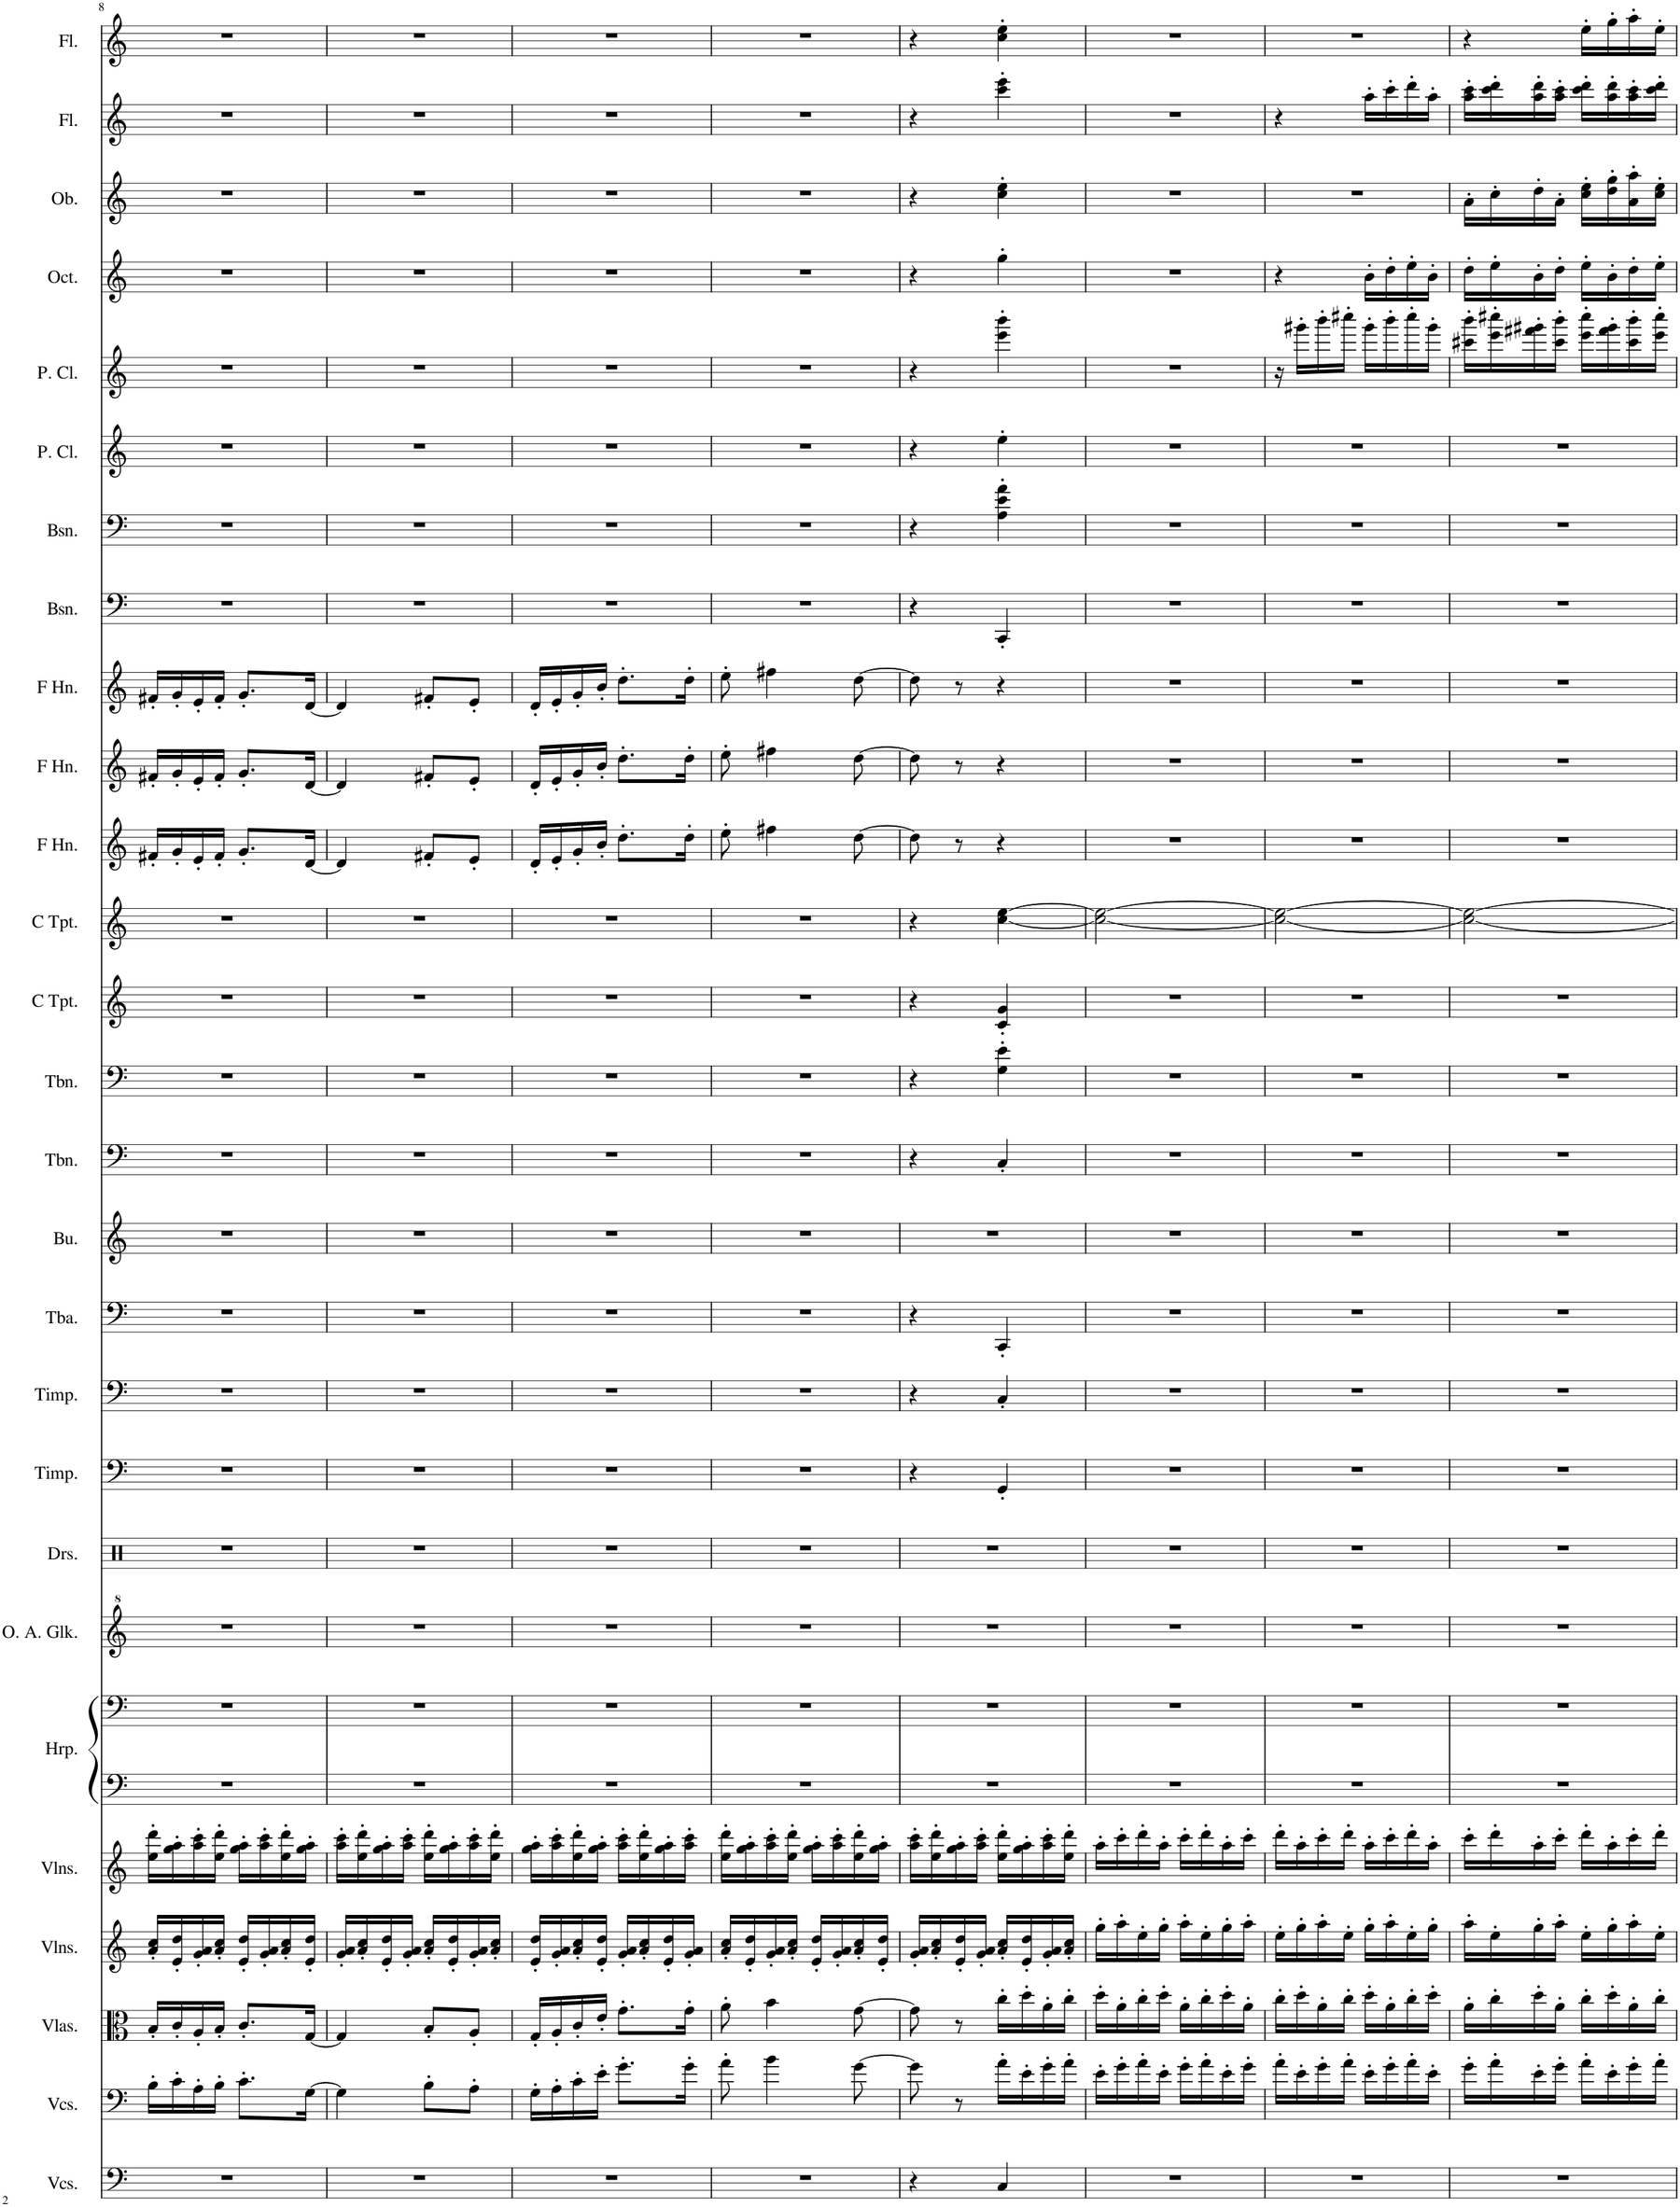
**kern	**kern	**kern	**kern	**kern	**kern	**kern	**kern	**kern	**kern	**kern	**kern	**kern	**kern	**kern	**kern	**kern	**kern	**kern	**kern	**kern	**kern	**kern	**kern	**kern	**kern	**kern	**kern
*part27	*part26	*part25	*part24	*part23	*part22	*part22	*part21	*part20	*part19	*part18	*part17	*part16	*part15	*part14	*part13	*part12	*part11	*part10	*part9	*part8	*part7	*part6	*part5	*part4	*part3	*part2	*part1
*staff28	*staff27	*staff26	*staff25	*staff24	*staff23	*staff22	*staff21	*staff20	*staff19	*staff18	*staff17	*staff16	*staff15	*staff14	*staff13	*staff12	*staff11	*staff10	*staff9	*staff8	*staff7	*staff6	*staff5	*staff4	*staff3	*staff2	*staff1
*I"Violoncellos, Doublebasses	*I"Violoncellos, Cellos	*I"Violas, Violas	*I"Violins, 2nd Violins	*I"Violins, 1st Violins	*I"Harp, Harp 1	*	*I"Orff Alto Glockenspiel, Glockenspiel	*I"Drumset, Percussion (General MIDI Map)	*I"Timpani, Timpani II	*I"Timpani, Timpani I	*I"Tuba, Bass Tuba	*I"Bugle, Tenor Tuba in Bb	*I"Trombone, Bass Trombone	*I"Trombone, Tenor Trombone	*I"C Trumpet, Trumpets III IV	*I"C Trumpet, Trumpets I II	*I"Horn in F, Horns in F  V  VI	*I"Horn in F, Horns in F III IV	*I"Horn in F, Horns in F  I  II	*I"Bassoon, DoubleBassoon	*I"Bassoon, Bassoons	*I"Piccolo Clarinet, BassClarinets in Bb	*I"Piccolo Clarinet, Clarinets in Bb	*I"Octavin, English Horn	*I"Oboe, Oboe	*I"Flute, Flutes	*I"Flute, Piccolos
*I'Vcs.	*I'Vcs.	*I'Vlas.	*I'Vlns.	*I'Vlns.	*I'Hrp.	*	*I'O. A. Glk.	*I'Drs.	*I'Timp.	*I'Timp.	*I'Tba.	*I'Bu.	*I'Tbn.	*I'Tbn.	*I'C Tpt.	*I'C Tpt.	*I'F Hn.	*I'F Hn.	*I'F Hn.	*I'Bsn.	*I'Bsn.	*I'P. Cl.	*I'P. Cl.	*I'Oct.	*I'Ob.	*I'Fl.	*I'Fl.
!!LO:PB:g=z
*clefF4	*clefF4	*clefC3	*clefG2	*clefG2	*clefF4	*clefF4	*clefG^2	*clefX	*clefF4	*clefF4	*clefF4	*clefG2	*clefF4	*clefF4	*clefG2	*clefG2	*clefG2	*clefG2	*clefG2	*clefF4	*clefF4	*clefG2	*clefG2	*clefG2	*clefG2	*clefG2	*clefG2
*	*	*	*	*	*	*	*	*	*	*	*	*	*	*	*	*	*Trd4c7	*Trd4c7	*Trd4c7	*	*	*Trd1c2	*Trd1c2	*Trd4c7	*	*	*
*k[]	*k[]	*k[]	*k[]	*k[]	*k[]	*k[]	*k[]	*k[]	*k[]	*k[]	*k[]	*k[]	*k[]	*k[]	*k[]	*k[]	*k[]	*k[]	*k[]	*k[]	*k[]	*k[]	*k[]	*k[]	*k[]	*k[]	*k[]
*M2/4	*M2/4	*M2/4	*M2/4	*M2/4	*M2/4	*M2/4	*M2/4	*M2/4	*M2/4	*M2/4	*M2/4	*M2/4	*M2/4	*M2/4	*M2/4	*M2/4	*M2/4	*M2/4	*M2/4	*M2/4	*M2/4	*M2/4	*M2/4	*M2/4	*M2/4	*M2/4	*M2/4
=8	=8	=8	=8	=8	=8	=8	=8	=8	=8	=8	=8	=8	=8	=8	=8	=8	=8	=8	=8	=8	=8	=8	=8	=8	=8	=8	=8
2r	16B'\LL	16B'/LL	16a/' 16cc/'LL	16ee\' 16ddd\'LL	2r	2r	2r	2r	2r	2r	2r	2r	2r	2r	2r	2r	16f#X'/LL	16f#X'/LL	16f#X'/LL	2r	2r	2r	2r	2r	2r	2r	2r
.	16c'\	16c'/	16e/' 16dd/'	16gg\' 16aa\'	.	.	.	.	.	.	.	.	.	.	.	.	16g'/	16g'/	16g'/	.	.	.	.	.	.	.	.
.	16A'\	16A'/	16g/' 16a/'	16aa\' 16ccc\'	.	.	.	.	.	.	.	.	.	.	.	.	16e'/	16e'/	16e'/	.	.	.	.	.	.	.	.
.	16B'\JJ	16B'/JJ	16a/' 16cc/'JJ	16ee\' 16ddd\'JJ	.	.	.	.	.	.	.	.	.	.	.	.	16f#'/JJ	16f#'/JJ	16f#'/JJ	.	.	.	.	.	.	.	.
.	8.c'\L	8.c'/L	16e/' 16dd/'LL	16gg\' 16aa\'LL	.	.	.	.	.	.	.	.	.	.	.	.	8.g'/L	8.g'/L	8.g'/L	.	.	.	.	.	.	.	.
.	.	.	16g/' 16a/'	16aa\' 16ccc\'	.	.	.	.	.	.	.	.	.	.	.	.	.	.	.	.	.	.	.	.	.	.	.
.	.	.	16a/' 16cc/'	16ee\' 16ddd\'	.	.	.	.	.	.	.	.	.	.	.	.	.	.	.	.	.	.	.	.	.	.	.
.	[16G\Jk	[16G/Jk	16e/' 16dd/'JJ	16gg\' 16aa\'JJ	.	.	.	.	.	.	.	.	.	.	.	.	[16d/Jk	[16d/Jk	[16d/Jk	.	.	.	.	.	.	.	.
=9	=9	=9	=9	=9	=9	=9	=9	=9	=9	=9	=9	=9	=9	=9	=9	=9	=9	=9	=9	=9	=9	=9	=9	=9	=9	=9	=9
2r	4G\]	4G/]	16g/' 16a/'LL	16aa\' 16ccc\'LL	2r	2r	2r	2r	2r	2r	2r	2r	2r	2r	2r	2r	4d/]	4d/]	4d/]	2r	2r	2r	2r	2r	2r	2r	2r
.	.	.	16a/' 16cc/'	16ee\' 16ddd\'	.	.	.	.	.	.	.	.	.	.	.	.	.	.	.	.	.	.	.	.	.	.	.
.	.	.	16e/' 16dd/'	16gg\' 16aa\'	.	.	.	.	.	.	.	.	.	.	.	.	.	.	.	.	.	.	.	.	.	.	.
.	.	.	16g/' 16a/'JJ	16aa\' 16ccc\'JJ	.	.	.	.	.	.	.	.	.	.	.	.	.	.	.	.	.	.	.	.	.	.	.
.	8B'\L	8B'/L	16a/' 16cc/'LL	16ee\' 16ddd\'LL	.	.	.	.	.	.	.	.	.	.	.	.	8f#X'/L	8f#X'/L	8f#X'/L	.	.	.	.	.	.	.	.
.	.	.	16e/' 16dd/'	16gg\' 16aa\'	.	.	.	.	.	.	.	.	.	.	.	.	.	.	.	.	.	.	.	.	.	.	.
.	8A'\J	8A'/J	16g/' 16a/'	16aa\' 16ccc\'	.	.	.	.	.	.	.	.	.	.	.	.	8e'/J	8e'/J	8e'/J	.	.	.	.	.	.	.	.
.	.	.	16a/' 16cc/'JJ	16ee\' 16ddd\'JJ	.	.	.	.	.	.	.	.	.	.	.	.	.	.	.	.	.	.	.	.	.	.	.
=10	=10	=10	=10	=10	=10	=10	=10	=10	=10	=10	=10	=10	=10	=10	=10	=10	=10	=10	=10	=10	=10	=10	=10	=10	=10	=10	=10
2r	16G'\LL	16G'/LL	16e/' 16dd/'LL	16gg\' 16aa\'LL	2r	2r	2r	2r	2r	2r	2r	2r	2r	2r	2r	2r	16d'/LL	16d'/LL	16d'/LL	2r	2r	2r	2r	2r	2r	2r	2r
.	16A'\	16A'/	16g/' 16a/'	16aa\' 16ccc\'	.	.	.	.	.	.	.	.	.	.	.	.	16e'/	16e'/	16e'/	.	.	.	.	.	.	.	.
.	16c'\	16c'/	16a/' 16cc/'	16ee\' 16ddd\'	.	.	.	.	.	.	.	.	.	.	.	.	16g'/	16g'/	16g'/	.	.	.	.	.	.	.	.
.	16e'\JJ	16e'/JJ	16e/' 16dd/'JJ	16gg\' 16aa\'JJ	.	.	.	.	.	.	.	.	.	.	.	.	16b'/JJ	16b'/JJ	16b'/JJ	.	.	.	.	.	.	.	.
.	8.g'\L	8.g'\L	16g/' 16a/'LL	16aa\' 16ccc\'LL	.	.	.	.	.	.	.	.	.	.	.	.	8.dd'\L	8.dd'\L	8.dd'\L	.	.	.	.	.	.	.	.
.	.	.	16a/' 16cc/'	16ee\' 16ddd\'	.	.	.	.	.	.	.	.	.	.	.	.	.	.	.	.	.	.	.	.	.	.	.
.	.	.	16e/' 16dd/'	16gg\' 16aa\'	.	.	.	.	.	.	.	.	.	.	.	.	.	.	.	.	.	.	.	.	.	.	.
.	16g'\Jk	16g'\Jk	16g/' 16a/'JJ	16aa\' 16ccc\'JJ	.	.	.	.	.	.	.	.	.	.	.	.	16dd'\Jk	16dd'\Jk	16dd'\Jk	.	.	.	.	.	.	.	.
=11	=11	=11	=11	=11	=11	=11	=11	=11	=11	=11	=11	=11	=11	=11	=11	=11	=11	=11	=11	=11	=11	=11	=11	=11	=11	=11	=11
2r	8a'\	8a'\	16a/' 16cc/'LL	16ee\' 16ddd\'LL	2r	2r	2r	2r	2r	2r	2r	2r	2r	2r	2r	2r	8ee'\	8ee'\	8ee'\	2r	2r	2r	2r	2r	2r	2r	2r
.	.	.	16e/' 16dd/'	16gg\' 16aa\'	.	.	.	.	.	.	.	.	.	.	.	.	.	.	.	.	.	.	.	.	.	.	.
.	4b\	4b\	16g/' 16a/'	16aa\' 16ccc\'	.	.	.	.	.	.	.	.	.	.	.	.	4ff#X\	4ff#X\	4ff#X\	.	.	.	.	.	.	.	.
.	.	.	16a/' 16cc/'JJ	16ee\' 16ddd\'JJ	.	.	.	.	.	.	.	.	.	.	.	.	.	.	.	.	.	.	.	.	.	.	.
.	.	.	16e/' 16dd/'LL	16gg\' 16aa\'LL	.	.	.	.	.	.	.	.	.	.	.	.	.	.	.	.	.	.	.	.	.	.	.
.	.	.	16g/' 16a/'	16aa\' 16ccc\'	.	.	.	.	.	.	.	.	.	.	.	.	.	.	.	.	.	.	.	.	.	.	.
.	[8g\	[8g\	16a/' 16cc/'	16ee\' 16ddd\'	.	.	.	.	.	.	.	.	.	.	.	.	[8dd\	[8dd\	[8dd\	.	.	.	.	.	.	.	.
.	.	.	16e/' 16dd/'JJ	16gg\' 16aa\'JJ	.	.	.	.	.	.	.	.	.	.	.	.	.	.	.	.	.	.	.	.	.	.	.
=12	=12	=12	=12	=12	=12	=12	=12	=12	=12	=12	=12	=12	=12	=12	=12	=12	=12	=12	=12	=12	=12	=12	=12	=12	=12	=12	=12
4r	8g\]	8g\]	16g/' 16a/'LL	16aa\' 16ccc\'LL	2r	2r	2r	2r	4r	4r	4r	2r	4r	4r	4r	4r	8dd\]	8dd\]	8dd\]	4r	4r	4r	4r	4r	4r	4r	4r
.	.	.	16a/' 16cc/'	16ee\' 16ddd\'	.	.	.	.	.	.	.	.	.	.	.	.	.	.	.	.	.	.	.	.	.	.	.
.	8r	8r	16e/' 16dd/'	16gg\' 16aa\'	.	.	.	.	.	.	.	.	.	.	.	.	8r	8r	8r	.	.	.	.	.	.	.	.
.	.	.	16g/' 16a/'JJ	16aa\' 16ccc\'JJ	.	.	.	.	.	.	.	.	.	.	.	.	.	.	.	.	.	.	.	.	.	.	.
4C/	16a'\LL	16cc'\LL	16a/' 16cc/'LL	16ee\' 16ddd\'LL	.	.	.	.	4GG'/	4C'/	4CC'/	.	4C'/	4G\' 4e\'	4c/' 4g/'	[4cc\ [4ee\	4r	4r	4r	4CC'/	4A\' 4e\' 4a\'	4ee'\	4eee\' 4bbb\'	4gg'\	4cc\' 4ee\'	4ccc\' 4eee\'	4cc\' 4ee\'
.	16e'\	16dd'\	16e/' 16dd/'	16gg\' 16aa\'	.	.	.	.	.	.	.	.	.	.	.	.	.	.	.	.	.	.	.	.	.	.	.
.	16g'\	16a'\	16g/' 16a/'	16aa\' 16ccc\'	.	.	.	.	.	.	.	.	.	.	.	.	.	.	.	.	.	.	.	.	.	.	.
.	16a'\JJ	16cc'\JJ	16a/' 16cc/'JJ	16ee\' 16ddd\'JJ	.	.	.	.	.	.	.	.	.	.	.	.	.	.	.	.	.	.	.	.	.	.	.
=13	=13	=13	=13	=13	=13	=13	=13	=13	=13	=13	=13	=13	=13	=13	=13	=13	=13	=13	=13	=13	=13	=13	=13	=13	=13	=13	=13
2r	16e'\LL	16dd'\LL	16gg'\LL	16aa'\LL	2r	2r	2r	2r	2r	2r	2r	2r	2r	2r	2r	2cc\_ 2ee\_	2r	2r	2r	2r	2r	2r	2r	2r	2r	2r	2r
.	16g'\	16a'\	16aa'\	16ccc'\	.	.	.	.	.	.	.	.	.	.	.	.	.	.	.	.	.	.	.	.	.	.	.
.	16a'\	16cc'\	16ee'\	16ddd'\	.	.	.	.	.	.	.	.	.	.	.	.	.	.	.	.	.	.	.	.	.	.	.
.	16e'\JJ	16dd'\JJ	16gg'\JJ	16aa'\JJ	.	.	.	.	.	.	.	.	.	.	.	.	.	.	.	.	.	.	.	.	.	.	.
.	16g'\LL	16a'\LL	16aa'\LL	16ccc'\LL	.	.	.	.	.	.	.	.	.	.	.	.	.	.	.	.	.	.	.	.	.	.	.
.	16a'\	16cc'\	16ee'\	16ddd'\	.	.	.	.	.	.	.	.	.	.	.	.	.	.	.	.	.	.	.	.	.	.	.
.	16e'\	16dd'\	16gg'\	16aa'\	.	.	.	.	.	.	.	.	.	.	.	.	.	.	.	.	.	.	.	.	.	.	.
.	16g'\JJ	16a'\JJ	16aa'\JJ	16ccc'\JJ	.	.	.	.	.	.	.	.	.	.	.	.	.	.	.	.	.	.	.	.	.	.	.
=14	=14	=14	=14	=14	=14	=14	=14	=14	=14	=14	=14	=14	=14	=14	=14	=14	=14	=14	=14	=14	=14	=14	=14	=14	=14	=14	=14
2r	16a'\LL	16cc'\LL	16ee'\LL	16ddd'\LL	2r	2r	2r	2r	2r	2r	2r	2r	2r	2r	2r	2cc\_ 2ee\_	2r	2r	2r	2r	2r	2r	16r	4r	2r	4r	2r
.	16e'\	16dd'\	16gg'\	16aa'\	.	.	.	.	.	.	.	.	.	.	.	.	.	.	.	.	.	.	16ggg#X'\LL	.	.	.	.
.	16g'\	16a'\	16aa'\	16ccc'\	.	.	.	.	.	.	.	.	.	.	.	.	.	.	.	.	.	.	16bbb'\	.	.	.	.
.	16a'\JJ	16cc'\JJ	16ee'\JJ	16ddd'\JJ	.	.	.	.	.	.	.	.	.	.	.	.	.	.	.	.	.	.	16cccc#X'\JJ	.	.	.	.
.	16e'\LL	16dd'\LL	16gg'\LL	16aa'\LL	.	.	.	.	.	.	.	.	.	.	.	.	.	.	.	.	.	.	16ggg#'\LL	16b'\LL	.	16aa'\LL	.
.	16g'\	16a'\	16aa'\	16ccc'\	.	.	.	.	.	.	.	.	.	.	.	.	.	.	.	.	.	.	16bbb'\	16dd'\	.	16ccc'\	.
.	16a'\	16cc'\	16ee'\	16ddd'\	.	.	.	.	.	.	.	.	.	.	.	.	.	.	.	.	.	.	16cccc#'\	16ee'\	.	16ddd'\	.
.	16e'\JJ	16dd'\JJ	16gg'\JJ	16aa'\JJ	.	.	.	.	.	.	.	.	.	.	.	.	.	.	.	.	.	.	16ggg#'\JJ	16b'\JJ	.	16aa'\JJ	.
=15	=15	=15	=15	=15	=15	=15	=15	=15	=15	=15	=15	=15	=15	=15	=15	=15	=15	=15	=15	=15	=15	=15	=15	=15	=15	=15	=15
2r	16g'\LL	16a'\LL	16aa'\LL	16ccc'\LL	2r	2r	2r	2r	2r	2r	2r	2r	2r	2r	2r	2cc\_ 2ee\_	2r	2r	2r	2r	2r	2r	16ccc#X\' 16bbb\'LL	16dd'\LL	16a'\LL	16aa\' 16ccc\'LL	4r
.	16a'\	16cc'\	16ee'\	16ddd'\	.	.	.	.	.	.	.	.	.	.	.	.	.	.	.	.	.	.	16eee\' 16cccc#X\'	16ee'\	16cc'\	16ccc\' 16ddd\'	.
.	16e'\	16dd'\	16gg'\	16aa'\	.	.	.	.	.	.	.	.	.	.	.	.	.	.	.	.	.	.	16fff#X\' 16ggg#X\'	16b'\	16dd'\	16aa\' 16ddd\'	.
.	16g'\JJ	16a'\JJ	16aa'\JJ	16ccc'\JJ	.	.	.	.	.	.	.	.	.	.	.	.	.	.	.	.	.	.	16ccc#\' 16bbb\'JJ	16dd'\JJ	16a'\JJ	16aa\' 16ccc\'JJ	.
.	16a'\LL	16cc'\LL	16ee'\LL	16ddd'\LL	.	.	.	.	.	.	.	.	.	.	.	.	.	.	.	.	.	.	16eee\' 16cccc#\'LL	16ee'\LL	16cc\' 16ee\'LL	16ccc\' 16ddd\'LL	16ee'\LL
.	16e'\	16dd'\	16gg'\	16aa'\	.	.	.	.	.	.	.	.	.	.	.	.	.	.	.	.	.	.	16fff#\' 16ggg#\'	16b'\	16dd\' 16gg\'	16aa\' 16ddd\'	16gg'\
.	16g'\	16a'\	16aa'\	16ccc'\	.	.	.	.	.	.	.	.	.	.	.	.	.	.	.	.	.	.	16ccc#\' 16bbb\'	16dd'\	16a\' 16aa\'	16aa\' 16ccc\'	16aa'\
.	16a'\JJ	16cc'\JJ	16ee'\JJ	16ddd'\JJ	.	.	.	.	.	.	.	.	.	.	.	.	.	.	.	.	.	.	16eee\' 16cccc#\'JJ	16ee'\JJ	16cc\' 16ee\'JJ	16ccc\' 16ddd\'JJ	16ee'\JJ
=	=	=	=	=	=	=	=	=	=	=	=	=	=	=	=	=	=	=	=	=	=	=	=	=	=	=	=
*-	*-	*-	*-	*-	*-	*-	*-	*-	*-	*-	*-	*-	*-	*-	*-	*-	*-	*-	*-	*-	*-	*-	*-	*-	*-	*-	*-
